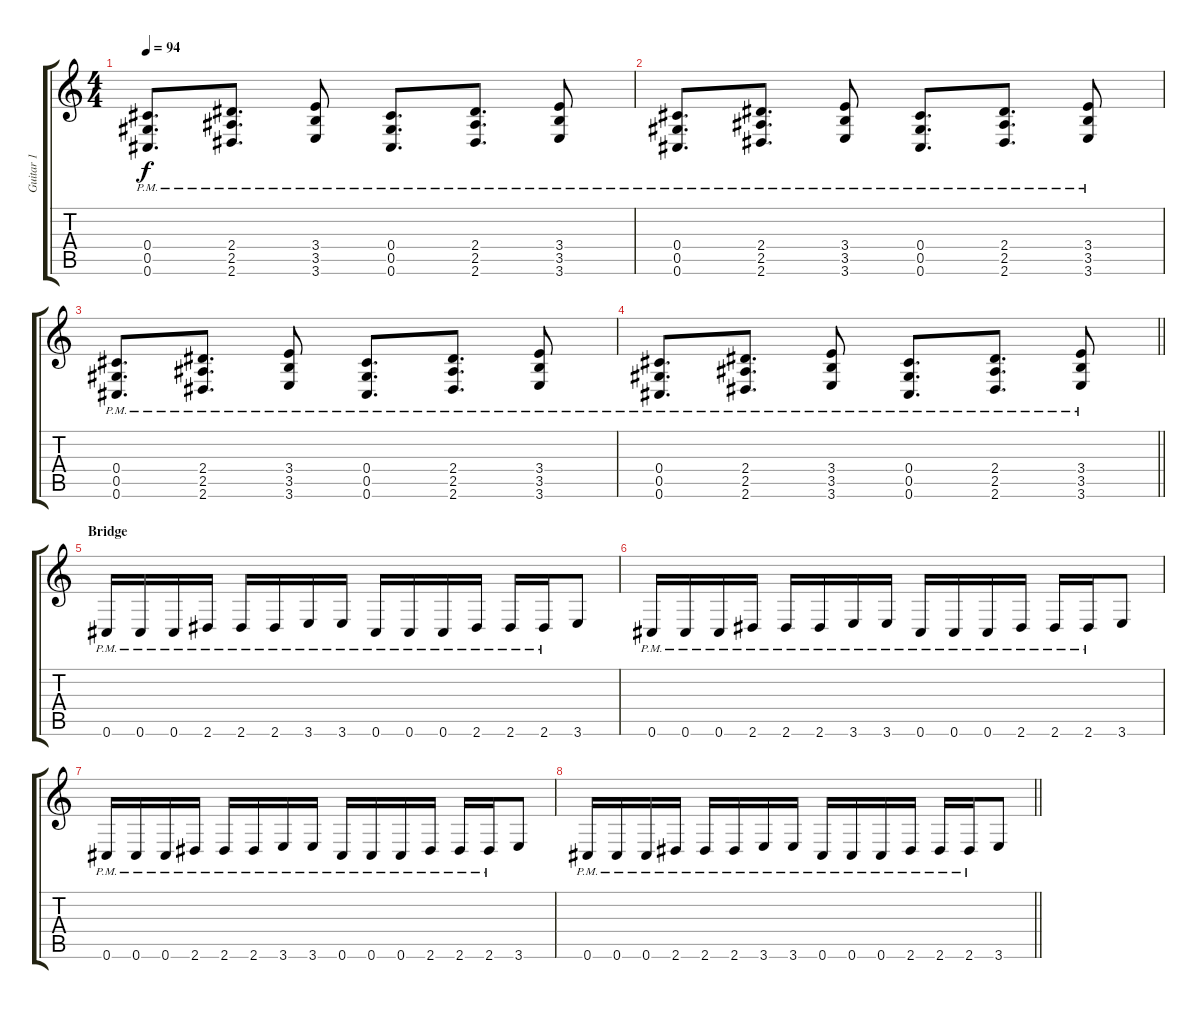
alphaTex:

\track ("Guitar 1" "Guitar 1") {instrument distortionguitar}
\staff {score tabs}
\tuning (Eb4 Bb3 Gb3 Db3 Ab2 Db2) {hide}
\ts (4 4)
\tempo 94
\clef g2
\ks c
(0.4{pm} 0.5{pm} 0.6{pm}).8{d dy f} (2.4{pm} 2.5{pm} 2.6{pm}).8{d} (3.4{pm} 3.5{pm} 3.6{pm}).8 (0.4{pm} 0.5{pm} 0.6{pm}).8{d} (2.4{pm} 2.5{pm} 2.6{pm}).8{d} (3.4{pm} 3.5{pm} 3.6{pm}).8 |
(0.4{pm} 0.5{pm} 0.6{pm}).8{d} (2.4{pm} 2.5{pm} 2.6{pm}).8{d} (3.4{pm} 3.5{pm} 3.6{pm}).8 (0.4{pm} 0.5{pm} 0.6{pm}).8{d} (2.4{pm} 2.5{pm} 2.6{pm}).8{d} (3.4{pm} 3.5{pm} 3.6{pm}).8 |
(0.4{pm} 0.5{pm} 0.6{pm}).8{d} (2.4{pm} 2.5{pm} 2.6{pm}).8{d} (3.4{pm} 3.5{pm} 3.6{pm}).8 (0.4{pm} 0.5{pm} 0.6{pm}).8{d} (2.4{pm} 2.5{pm} 2.6{pm}).8{d} (3.4{pm} 3.5{pm} 3.6{pm}).8 |
\barLineRight lightlight
(0.4{pm} 0.5{pm} 0.6{pm}).8{d} (2.4{pm} 2.5{pm} 2.6{pm}).8{d} (3.4{pm} 3.5{pm} 3.6{pm}).8 (0.4{pm} 0.5{pm} 0.6{pm}).8{d} (2.4{pm} 2.5{pm} 2.6{pm}).8{d} (3.4{pm} 3.5{pm} 3.6{pm}).8 |
\section ("" "Bridge")
0.6{pm}.16 0.6{pm}.16 0.6{pm}.16 2.6{pm}.16 2.6{pm}.16 2.6{pm}.16 3.6{pm}.16 3.6{pm}.16 0.6{pm}.16 0.6{pm}.16 0.6{pm}.16 2.6{pm}.16 2.6{pm}.16 2.6{pm}.16 3.6.8 |
0.6{pm}.16 0.6{pm}.16 0.6{pm}.16 2.6{pm}.16 2.6{pm}.16 2.6{pm}.16 3.6{pm}.16 3.6{pm}.16 0.6{pm}.16 0.6{pm}.16 0.6{pm}.16 2.6{pm}.16 2.6{pm}.16 2.6{pm}.16 3.6.8 |
0.6{pm}.16 0.6{pm}.16 0.6{pm}.16 2.6{pm}.16 2.6{pm}.16 2.6{pm}.16 3.6{pm}.16 3.6{pm}.16 0.6{pm}.16 0.6{pm}.16 0.6{pm}.16 2.6{pm}.16 2.6{pm}.16 2.6{pm}.16 3.6.8 |
\barLineRight lightlight
0.6{pm}.16 0.6{pm}.16 0.6{pm}.16 2.6{pm}.16 2.6{pm}.16 2.6{pm}.16 3.6{pm}.16 3.6{pm}.16 0.6{pm}.16 0.6{pm}.16 0.6{pm}.16 2.6{pm}.16 2.6{pm}.16 2.6{pm}.16 3.6.8
